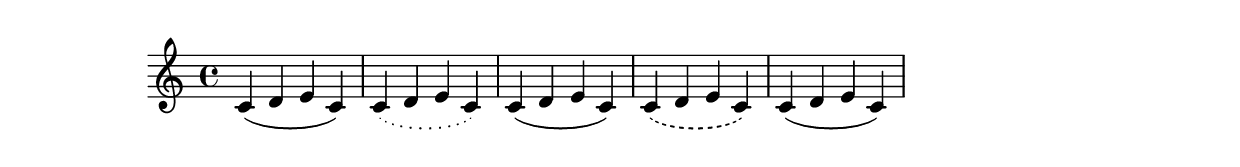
%% Do not edit this file; it is auto-generated from LSR http://lsr.dsi.unimi.it
%% This file is in the public domain.
\version "2.13.0"

\header {
  lsrtags = "expressive-marks, editorial-annotations"

  texidoces = "
Se puede cambiar el aspecto de las ligaduras de expresión de
continuas a punteadas o intermitentes.

"
  doctitlees = "Modificar el aspecto continuo de una ligadura de expresión a punteado o intermitente"

  texidoc = "
The appearance of slurs may be changed from solid to dotted or dashed. 

"
  doctitle = "Changing the appearance of a slur from solid to dotted or dashed"
} % begin verbatim

\relative c' {
  c4( d e c)
  \slurDotted
  c4( d e c)
  \slurSolid
  c4( d e c)
  \slurDashed
  c4( d e c)
  \slurSolid
  c4( d e c)
}

